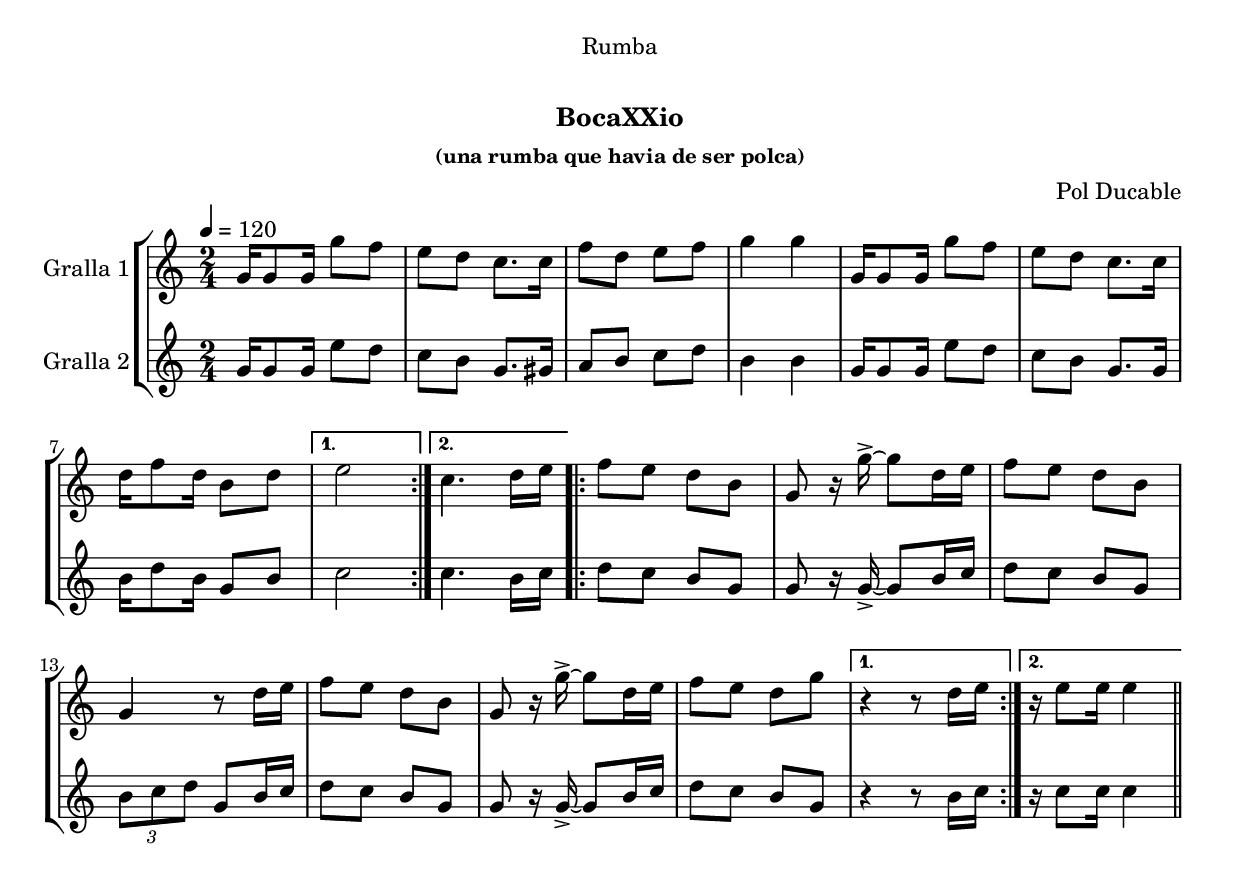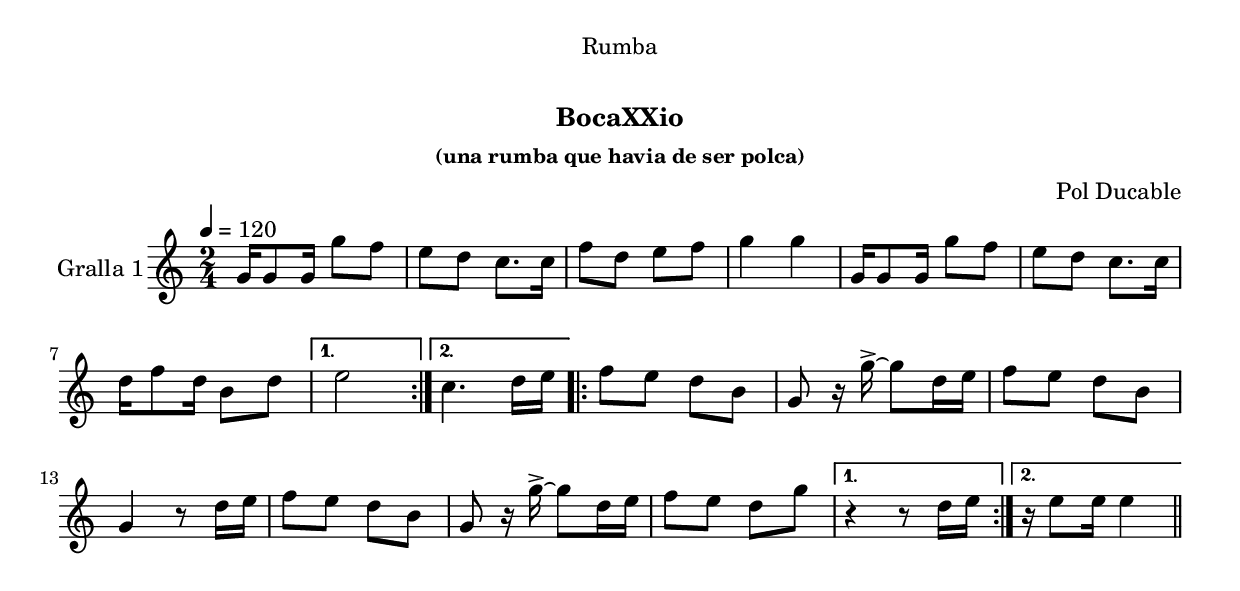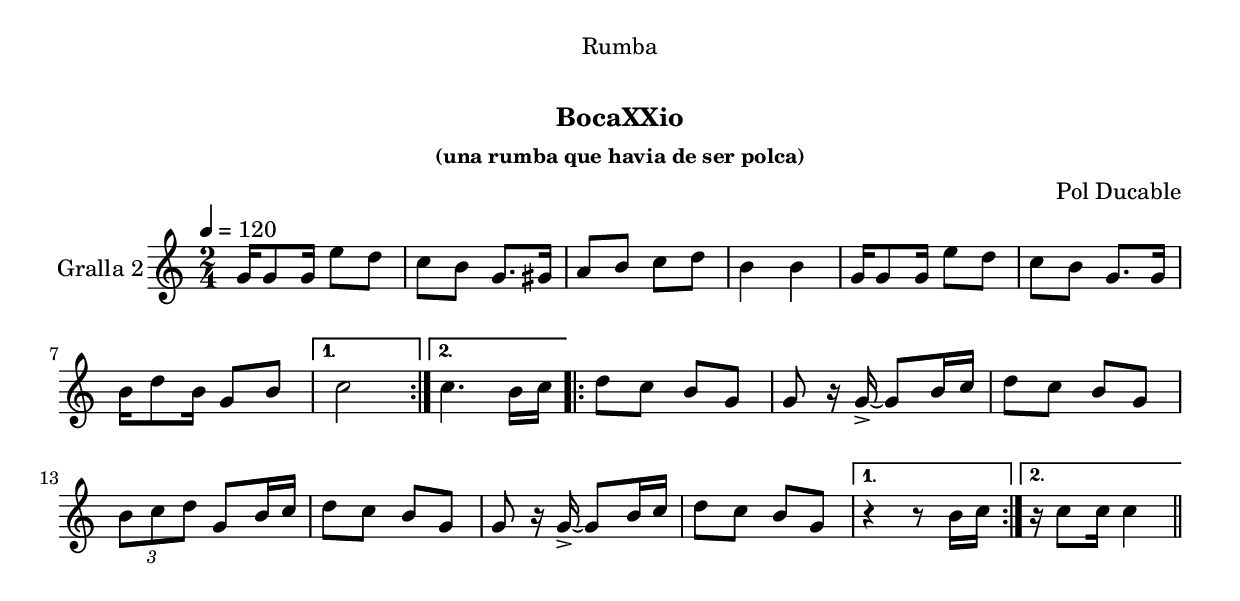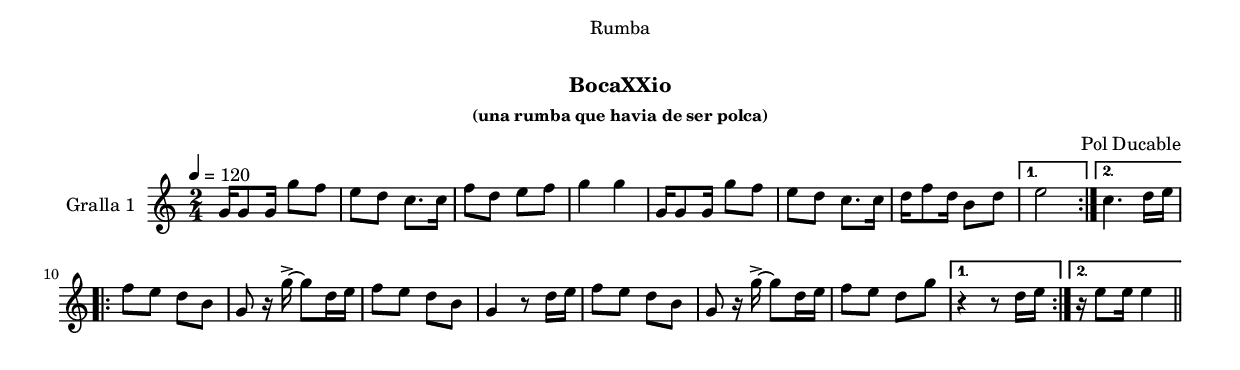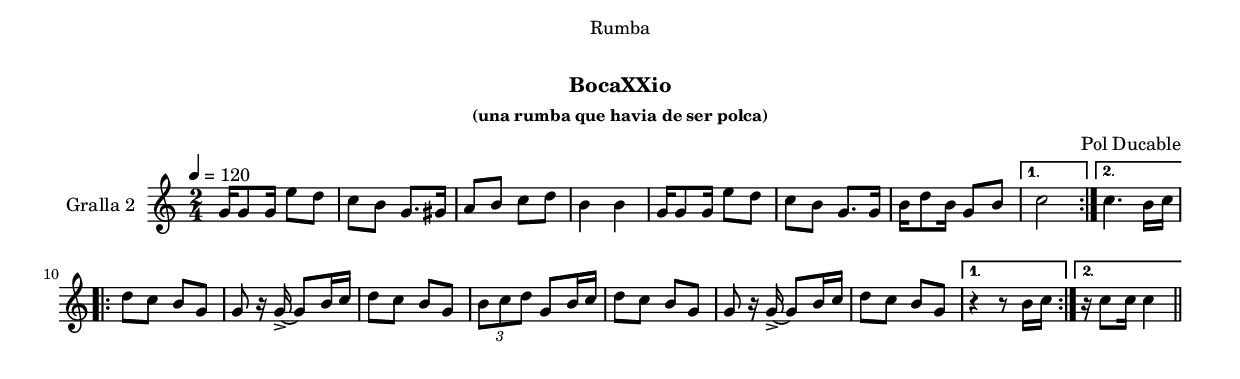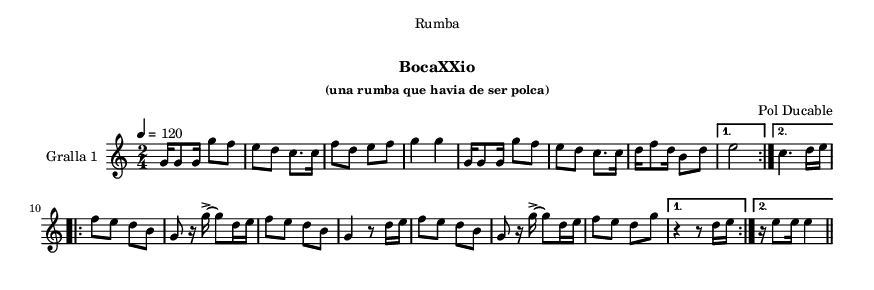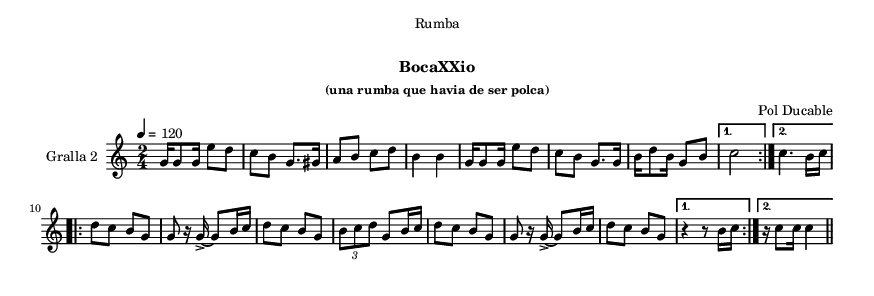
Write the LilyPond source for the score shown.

\version "2.16.0"

\header {
  dedication="Rumba"
  title="   "
  subtitle="BocaXXio"
  subsubtitle="(una rumba que havia de ser polca)"
  poet=""
  meter=""
  piece=""
  composer="Pol Ducable"
  arranger=""
  opus=""
  instrument=""
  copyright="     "
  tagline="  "
}

liniaroAa =
\relative g'
{
  \tempo 4=120
  \clef treble
  \key c \major
  \time 2/4
  \repeat volta 2 { g16 g8 g16 g'8 f  |
  e8 d c8. c16  |
  f8 d e f  |
  g4 g  |
  %05
  g,16 g8 g16 g'8 f  |
  e8 d c8. c16  |
  d16 f8 d16 b8 d }
  \alternative { { e2 }
  { c4. d16 e } }
  %10
  \repeat volta 2 { f8 e d b  |
  g8 r16 g'-> ~ g8 d16 e  |
  f8 e d b  |
  g4 r8 d'16 e  |
  f8 e d b  |
  %15
  g8 r16 g'-> ~ g8 d16 e  |
  f8 e d g }
  \alternative { { r4 r8 d16 e }
  { r16 e8 e16 e4 } } \bar "||"
}

liniaroAb =
\relative g'
{
  \tempo 4=120
  \clef treble
  \key c \major
  \time 2/4
  \repeat volta 2 { g16 g8 g16 e'8 d  |
  c8 b g8. gis16  |
  a8 b c d  |
  b4 b  |
  %05
  g16 g8 g16 e'8 d  |
  c8 b g8. g16  |
  b16 d8 b16 g8 b }
  \alternative { { c2 }
  { c4. b16 c } }
  %10
  \repeat volta 2 { d8 c b g  |
  g8 r16 g-> ~ g8 b16 c  |
  d8 c b g  |
  \times 2/3 { b8 c d } g, b16 c  |
  d8 c b g  |
  %15
  g8 r16 g-> ~ g8 b16 c  |
  d8 c b g }
  \alternative { { r4 r8 b16 c }
  { r16 c8 c16 c4 } } \bar "||"
}

\book {

\paper {
  print-page-number = false
  #(set-paper-size "a4")
  #(layout-set-staff-size 20)
}

\bookpart {
  \score {
    \new StaffGroup {
      \override Score.RehearsalMark #'self-alignment-X = #LEFT
      <<
        \new Staff \with {instrumentName = #"Gralla 1" } \liniaroAa
        \new Staff \with {instrumentName = #"Gralla 2" } \liniaroAb
      >>
    }
    \layout {}
  }\score { \unfoldRepeats
    \new StaffGroup {
      \override Score.RehearsalMark #'self-alignment-X = #LEFT
      <<
        \new Staff \with {instrumentName = #"Gralla 1" } \liniaroAa
        \new Staff \with {instrumentName = #"Gralla 2" } \liniaroAb
      >>
    }
    \midi {}
  }
}

\bookpart {
  \header {}
  \score {
    \new StaffGroup {
      \override Score.RehearsalMark #'self-alignment-X = #LEFT
      <<
        \new Staff \with {instrumentName = #"Gralla 1" } \liniaroAa
      >>
    }
    \layout {}
  }\score { \unfoldRepeats
    \new StaffGroup {
      \override Score.RehearsalMark #'self-alignment-X = #LEFT
      <<
        \new Staff \with {instrumentName = #"Gralla 1" } \liniaroAa
      >>
    }
    \midi {}
  }
}

\bookpart {
  \header {}
  \score {
    \new StaffGroup {
      \override Score.RehearsalMark #'self-alignment-X = #LEFT
      <<
        \new Staff \with {instrumentName = #"Gralla 2" } \liniaroAb
      >>
    }
    \layout {}
  }\score { \unfoldRepeats
    \new StaffGroup {
      \override Score.RehearsalMark #'self-alignment-X = #LEFT
      <<
        \new Staff \with {instrumentName = #"Gralla 2" } \liniaroAb
      >>
    }
    \midi {}
  }
}

}

\book {

\paper {
  print-page-number = false
  #(set-paper-size "a5landscape")
  #(layout-set-staff-size 16)
  #(define output-suffix "a5")
}

\bookpart {
  \header {}
  \score {
    \new StaffGroup {
      \override Score.RehearsalMark #'self-alignment-X = #LEFT
      <<
        \new Staff \with {instrumentName = #"Gralla 1" } \liniaroAa
      >>
    }
    \layout {}
  }
}

\bookpart {
  \header {}
  \score {
    \new StaffGroup {
      \override Score.RehearsalMark #'self-alignment-X = #LEFT
      <<
        \new Staff \with {instrumentName = #"Gralla 2" } \liniaroAb
      >>
    }
    \layout {}
  }
}

}

\book {

\paper {
  print-page-number = false
  #(set-paper-size "a6landscape")
  #(layout-set-staff-size 12)
  #(define output-suffix "a6")
}

\bookpart {
  \header {}
  \score {
    \new StaffGroup {
      \override Score.RehearsalMark #'self-alignment-X = #LEFT
      <<
        \new Staff \with {instrumentName = #"Gralla 1" } \liniaroAa
      >>
    }
    \layout {}
  }
}

\bookpart {
  \header {}
  \score {
    \new StaffGroup {
      \override Score.RehearsalMark #'self-alignment-X = #LEFT
      <<
        \new Staff \with {instrumentName = #"Gralla 2" } \liniaroAb
      >>
    }
    \layout {}
  }
}

}

